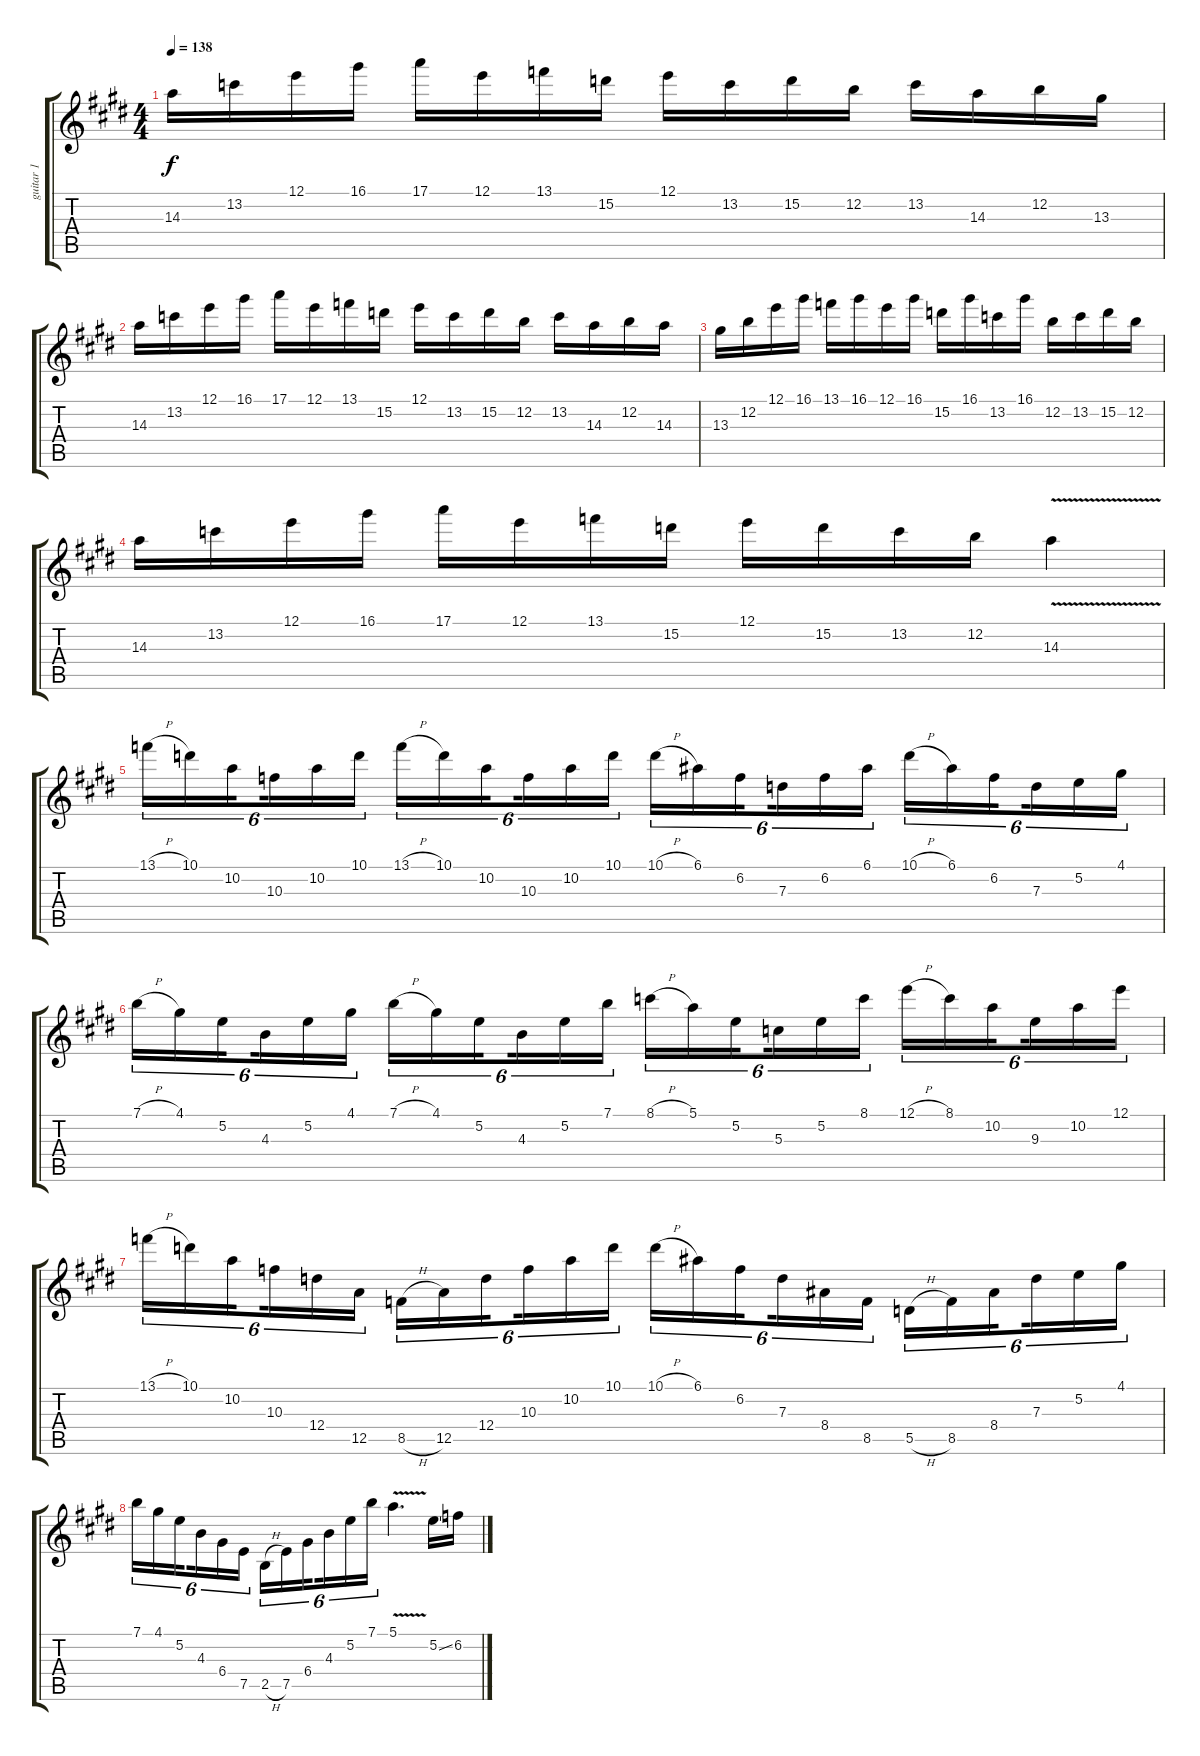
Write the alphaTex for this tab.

\track ("guitar 1" "guitar 1") {instrument overdrivenguitar}
\staff {score tabs}
\tuning (E4 B3 G3 D3 A2 E2) {hide}
\ts (4 4)
\tempo 138
\clef g2
\ks c#minor
14.3.16{dy f} 13.2.16 12.1.16 16.1.16 17.1.16 12.1.16 13.1.16 15.2.16 12.1.16 13.2.16 15.2.16 12.2.16 13.2.16 14.3.16 12.2.16 13.3.16 |
14.3.16 13.2.16 12.1.16 16.1.16 17.1.16 12.1.16 13.1.16 15.2.16 12.1.16 13.2.16 15.2.16 12.2.16 13.2.16 14.3.16 12.2.16 14.3.16 |
13.3.16 12.2.16 12.1.16 16.1.16 13.1.16 16.1.16 12.1.16 16.1.16 15.2.16 16.1.16 13.2.16 16.1.16 12.2.16 13.2.16 15.2.16 12.2.16 |
14.3.16 13.2.16 12.1.16 16.1.16 17.1.16 12.1.16 13.1.16 15.2.16 12.1.16 15.2.16 13.2.16 12.2.16 14.3{v}.4 |
13.1{h}.16{tu (6 4)} 10.1.16{tu (6 4)} 10.2.16{tu (6 4) beam splitsecondary} 10.3.16{tu (6 4)} 10.2.16{tu (6 4)} 10.1.16{tu (6 4)} 13.1{h}.16{tu (6 4)} 10.1.16{tu (6 4)} 10.2.16{tu (6 4) beam splitsecondary} 10.3.16{tu (6 4)} 10.2.16{tu (6 4)} 10.1.16{tu (6 4)} 10.1{h}.16{tu (6 4)} 6.1.16{tu (6 4)} 6.2.16{tu (6 4) beam splitsecondary} 7.3.16{tu (6 4)} 6.2.16{tu (6 4)} 6.1.16{tu (6 4)} 10.1{h}.16{tu (6 4)} 6.1.16{tu (6 4)} 6.2.16{tu (6 4) beam splitsecondary} 7.3.16{tu (6 4)} 5.2.16{tu (6 4)} 4.1.16{tu (6 4)} |
7.1{h}.16{tu (6 4)} 4.1.16{tu (6 4)} 5.2.16{tu (6 4) beam splitsecondary} 4.3.16{tu (6 4)} 5.2.16{tu (6 4)} 4.1.16{tu (6 4)} 7.1{h}.16{tu (6 4)} 4.1.16{tu (6 4)} 5.2.16{tu (6 4) beam splitsecondary} 4.3.16{tu (6 4)} 5.2.16{tu (6 4)} 7.1.16{tu (6 4)} 8.1{h}.16{tu (6 4)} 5.1.16{tu (6 4)} 5.2.16{tu (6 4) beam splitsecondary} 5.3.16{tu (6 4)} 5.2.16{tu (6 4)} 8.1.16{tu (6 4)} 12.1{h}.16{tu (6 4)} 8.1.16{tu (6 4)} 10.2.16{tu (6 4) beam splitsecondary} 9.3.16{tu (6 4)} 10.2.16{tu (6 4)} 12.1.16{tu (6 4)} |
13.1{h}.16{tu (6 4)} 10.1.16{tu (6 4)} 10.2.16{tu (6 4) beam splitsecondary} 10.3.16{tu (6 4)} 12.4.16{tu (6 4)} 12.5.16{tu (6 4)} 8.5{h}.16{tu (6 4)} 12.5.16{tu (6 4)} 12.4.16{tu (6 4) beam splitsecondary} 10.3.16{tu (6 4)} 10.2.16{tu (6 4)} 10.1.16{tu (6 4)} 10.1{h}.16{tu (6 4)} 6.1.16{tu (6 4)} 6.2.16{tu (6 4) beam splitsecondary} 7.3.16{tu (6 4)} 8.4.16{tu (6 4)} 8.5.16{tu (6 4)} 5.5{h}.16{tu (6 4)} 8.5.16{tu (6 4)} 8.4.16{tu (6 4) beam splitsecondary} 7.3.16{tu (6 4)} 5.2.16{tu (6 4)} 4.1.16{tu (6 4)} |
7.1.16{tu (6 4)} 4.1.16{tu (6 4)} 5.2.16{tu (6 4) beam splitsecondary} 4.3.16{tu (6 4)} 6.4.16{tu (6 4)} 7.5.16{tu (6 4)} 2.5{h}.16{tu (6 4)} 7.5.16{tu (6 4)} 6.4.16{tu (6 4) beam splitsecondary} 4.3.16{tu (6 4)} 5.2.16{tu (6 4)} 7.1.16{tu (6 4)} 5.1{v}.4{d} 5.2{ss}.16 6.2.16
